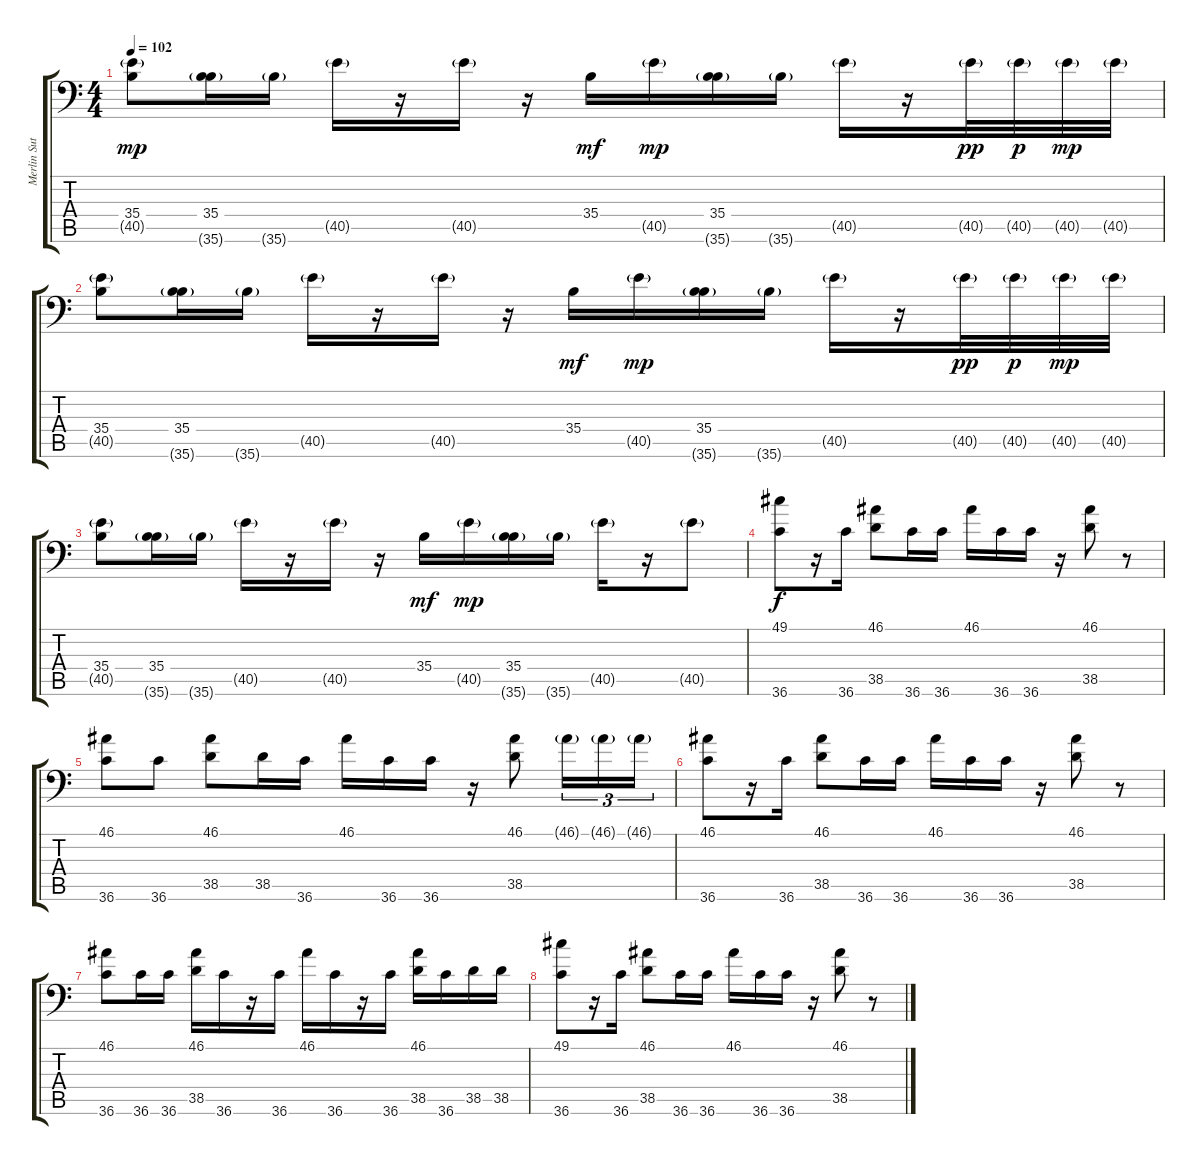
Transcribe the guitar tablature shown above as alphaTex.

\track ("Merlin Sutter" "Merlin Sut") {instrument acousticgrandpiano}
\staff {score tabs}
\tuning (C-1 C-1 C-1 C-1 C-1 C-1) {hide}
\ts (4 4)
\tempo 102
\clef f4
\ks c
(35.4 40.5{g}).8{dy mp} (35.4 35.6{g}).16 35.6{g}.16 40.5{g}.16 r.16 40.5{g}.16 r.16 35.4.16{dy mf} 40.5{g}.16{dy mp} (35.4 35.6{g}).16 35.6{g}.16 40.5{g}.16 r.16 40.5{g}.32{dy pp} 40.5{g}.32{dy p} 40.5{g}.32{dy mp} 40.5{g}.32 |
(35.4 40.5{g}).8 (35.4 35.6{g}).16 35.6{g}.16 40.5{g}.16 r.16 40.5{g}.16 r.16 35.4.16{dy mf} 40.5{g}.16{dy mp} (35.4 35.6{g}).16 35.6{g}.16 40.5{g}.16 r.16 40.5{g}.32{dy pp} 40.5{g}.32{dy p} 40.5{g}.32{dy mp} 40.5{g}.32 |
(35.4 40.5{g}).8 (35.4 35.6{g}).16 35.6{g}.16 40.5{g}.16 r.16 40.5{g}.16 r.16 35.4.16{dy mf} 40.5{g}.16{dy mp} (35.4 35.6{g}).16 35.6{g}.16 40.5{g}.16 r.16 40.5{g}.8 |
(49.1 36.6).8{dy f} r.16 36.6.16 (46.1 38.5).8 36.6.16 36.6.16 46.1.16 36.6.16 36.6.16 r.16 (46.1 38.5).8 r.8 |
(46.1 36.6).8 36.6.8 (46.1 38.5).8 38.5.16 36.6.16 46.1.16 36.6.16 36.6.16 r.16 (46.1 38.5).8 46.1{g}.16{tu (3 2)} 46.1{g}.16{tu (3 2)} 46.1{g}.16{tu (3 2)} |
(46.1 36.6).8 r.16 36.6.16 (46.1 38.5).8 36.6.16 36.6.16 46.1.16 36.6.16 36.6.16 r.16 (46.1 38.5).8 r.8 |
(46.1 36.6).8 36.6.16 36.6.16 (46.1 38.5).16 36.6.16 r.16 36.6.16 46.1.16 36.6.16 r.16 36.6.16 (46.1 38.5).16 36.6.16 38.5.16 38.5.16 |
(49.1 36.6).8 r.16 36.6.16 (46.1 38.5).8 36.6.16 36.6.16 46.1.16 36.6.16 36.6.16 r.16 (46.1 38.5).8 r.8
